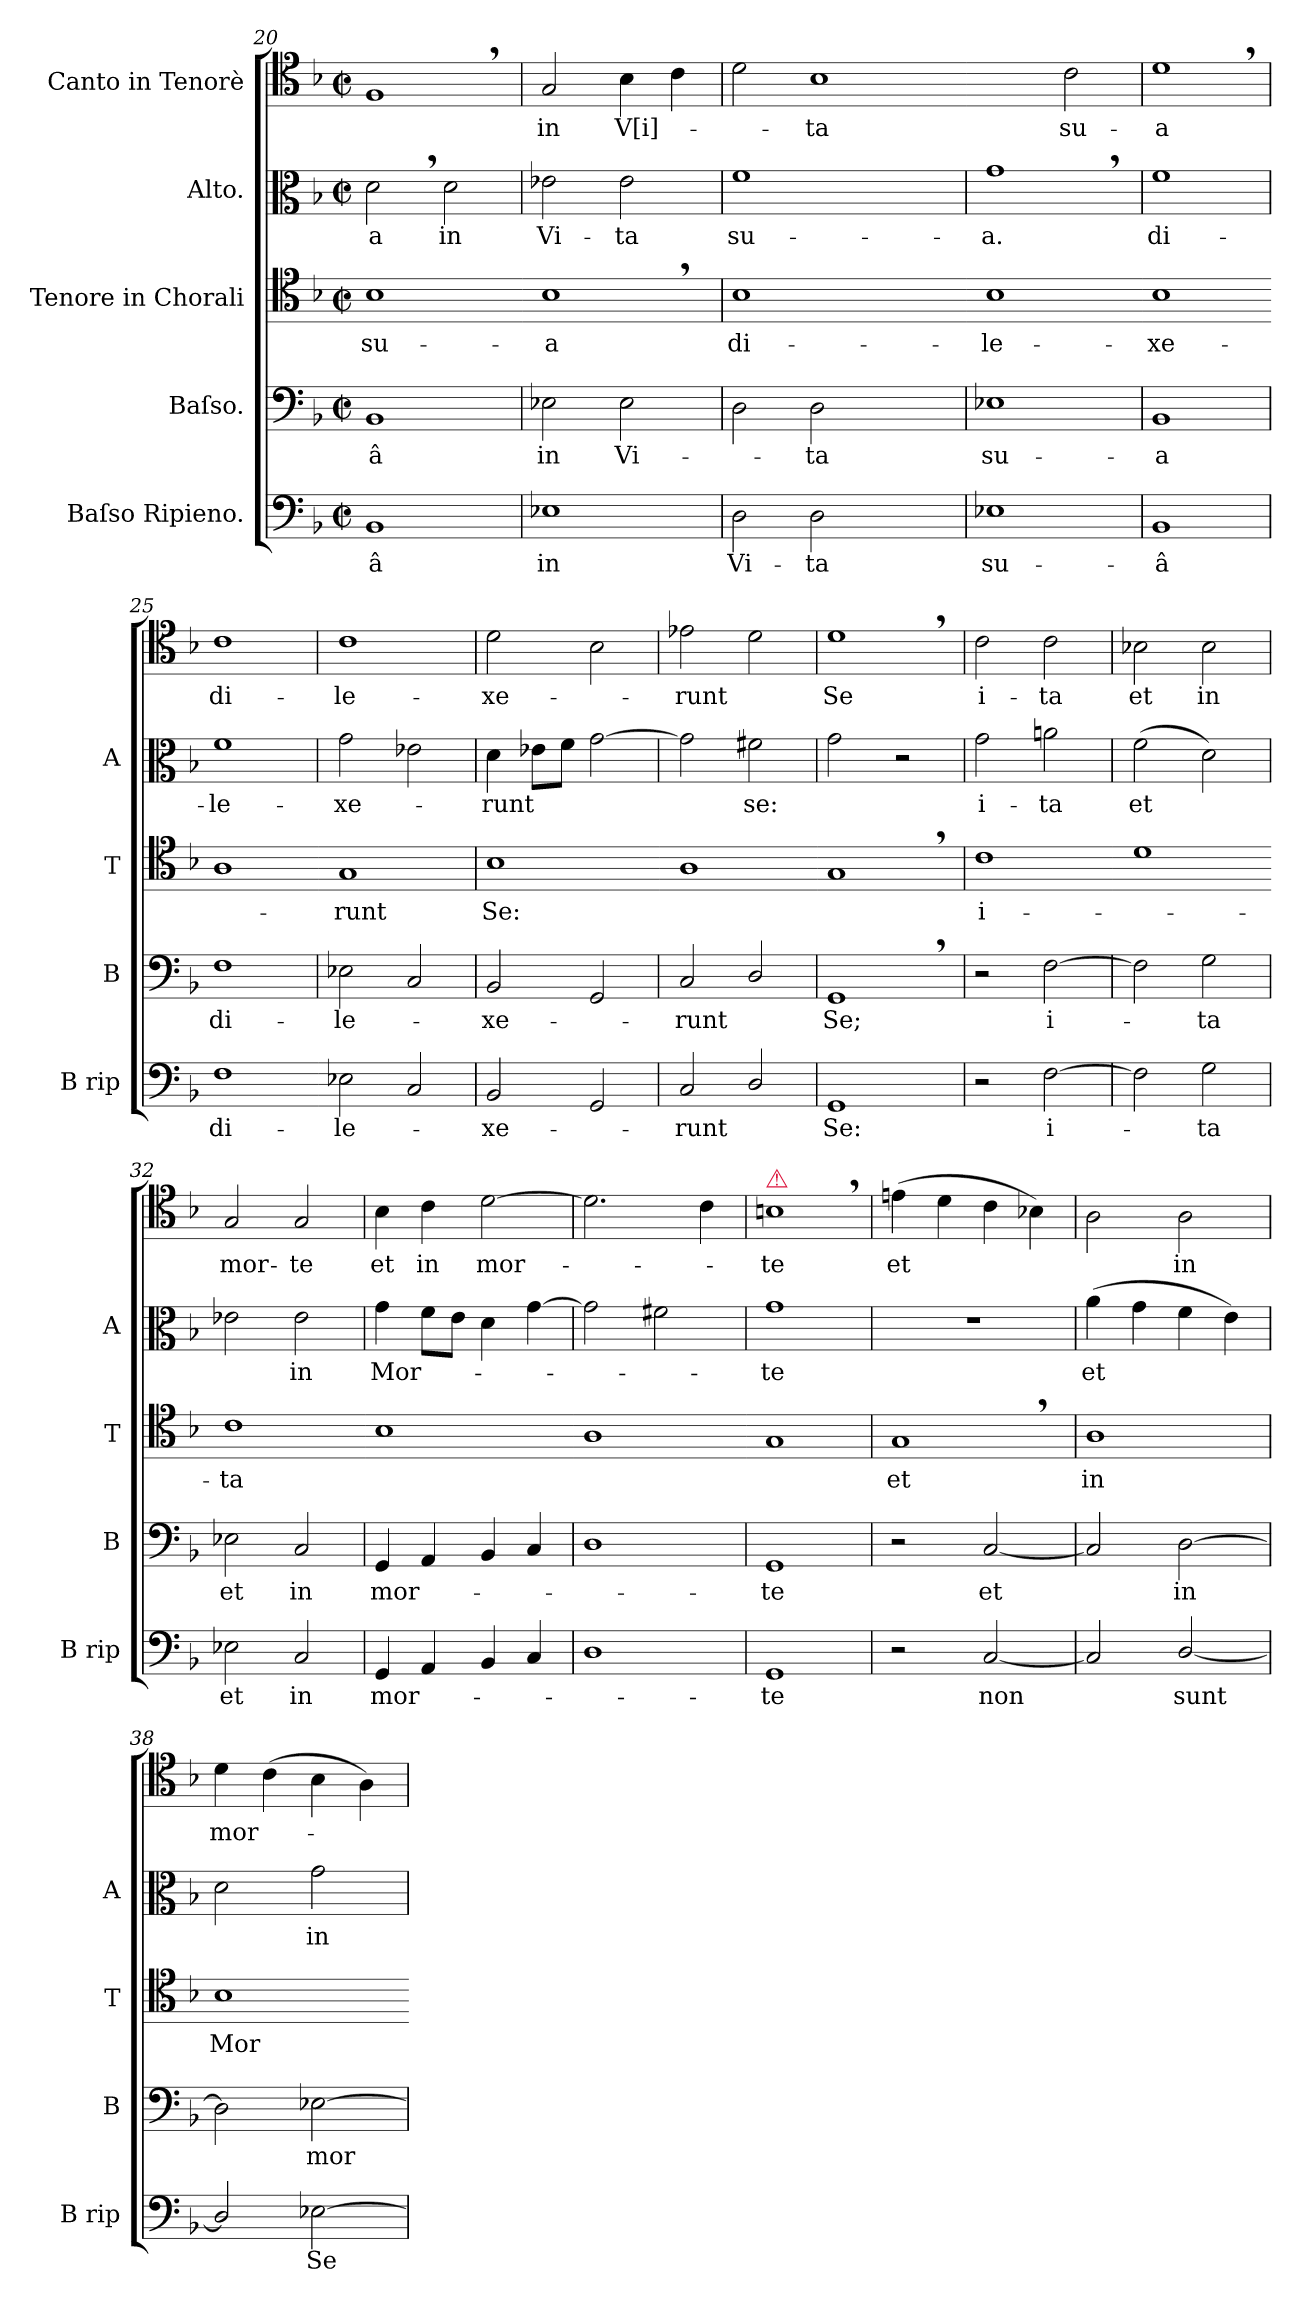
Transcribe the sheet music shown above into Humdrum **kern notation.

**kern	**text	**kern	**text	**kern	**text	**kern	**text	**kern	**text
*part5	*part5	*part4	*part4	*part3	*part3	*part2	*part2	*part1	*part1
*staff5	*staff5	*staff4	*staff4	*staff3	*staff3	*staff2	*staff2	*staff1	*staff1
*I"Baſso Ripieno.	*	*I"Baſso.	*	*I"Tenore in Chorali	*	*I"Alto.	*	*I"Canto in Tenorè	*
*I'B rip	*	*I'B	*	*I'T	*	*I'A	*	*	*
*clefF4	*	*clefF4	*	*clefC4	*	*clefC3	*	*clefC4	*
*k[b-]	*	*k[b-]	*	*k[b-]	*	*k[b-]	*	*k[b-]	*
*F:	*	*F:	*	*F:	*	*F:	*	*F:	*
*M2/2	*	*M2/2	*	*M2/2	*	*M2/2	*	*M2/2	*
*met(c|)	*	*met(c|)	*	*met(c|)	*	*met(c|)	*	*met(c|)	*
=20	=20	=20	=20	=20	=20	=20	=20	=20	=20
1BB-	-â	1BB-	-â	1B-	su-	2d,\	-a	1F,	.
.	.	.	.	.	.	2d\	in	.	.
=21	=21	=21	=21	=21-	=21	=21	=21	=21	=21
!	!LO:LY:i	!	!	!	!	!	!	!	!
1E-X	in	2E-X\	in	1B-,	-a	2e-X\	Vi-	2G/	in
.	.	2E-\	Vi-	.	.	2e-\	-ta	4B-\	V[i]-
.	.	.	.	.	.	.	.	4c\	.
=22	=22	=22	=22	=22	=22	=22	=22	=22	=22
!	!LO:LY:i	!	!	!	!	!	!	!	!
2D\	Vi-	2D\	.	1B-	di-	1f	su-	2d\	.
!	!LO:LY:i	!	!	!	!	!	!	!	!
2D\	-ta	2D\	-ta	.	.	.	.	1B-	-ta
2ryy	.	2ryy	.	2ryy	.	2ryy	.	.	.
=23	=23-	=23	=23-	=23-	=23-	=23	=23-	=23-	=23-
!	!LO:LY:i	!	!	!	!	!	!	!	!
1E-X	su-	1E-X	su-	1B-	-le-	1g,	-a.	2ryy	.
.	.	.	.	.	.	.	.	2c\	su-
=24	=24	=24	=24	=24-	=24	=24	=24	=24	=24
!	!LO:LY:i	!	!	!	!	!	!	!	!
1BB-	-â	1BB-	-a	1B-	-xe-	1f	di-	1d,	-a
=25	=25	=25	=25	=25-	=25	=25	=25	=25	=25
1F	di-	1F	di-	1A	.	1f	-le-	1c	di-
=26-	=26	=26	=26	=26-	=26	=26	=26	=26	=26
2E-X\	-le-	2E-X\	-le-	1G	-runt	2g\	-xe-	1c	-le-
2C/	.	2C/	.	.	.	2e-X\	.	.	.
=27	=27	=27	=27	=27	=27	=27	=27	=27	=27
2BB-/	-xe-	2BB-/	-xe-	1B-	Se:	4d\	-runt	2d\	-xe-
.	.	.	.	.	.	8e-X\L	.	.	.
.	.	.	.	.	.	8f\J	.	.	.
2GG/	.	2GG/	.	.	.	[2g\	.	2B-\	.
=28	=28	=28	=28	=28-	=28	=28	=28	=28	=28
2C/	-runt	2C/	-runt	1A	.	2g\]	.	2e-X\	-runt
2D/	.	2D/	.	.	.	2f#X\	se:	2d\	.
=29	=29	=29	=29	=29-	=29	=29	=29	=29	=29
1GG	Se:	1GG,	Se;	1G,	.	2g\	.	1d,	Se
.	.	.	.	.	.	2r	.	.	.
=30	=30	=30	=30	=30	=30	=30	=30	=30	=30
2r	.	2r	.	1c	i-	2g\	i-	2c\	i-
[2F\	i-	[2F\	i-	.	.	2an\	-ta	2c\	-ta
=31	=31	=31	=31	=31-	=31	=31	=31	=31	=31
2F\]	.	2F\]	.	1d	.	(2f\	et	2B-X\	et
2G\	-ta	2G\	-ta	.	.	2d\)	.	2B-\	in
=32	=32	=32	=32	=32-	=32	=32	=32	=32	=32
2E-X\	et	2E-X\	et	1c	-ta	2e-X\	.	2G/	mor-
2C/	in	2C/	in	.	.	2e-\	in	2G/	-te
=33	=33	=33	=33	=33-	=33	=33	=33	=33	=33
4GG/	mor-	4GG/	mor-	1B-	.	4g\	Mor-	4B-\	et
4AA/	.	4AA/	.	.	.	8f\L	.	4c\	in
.	.	.	.	.	.	8e\J	.	.	.
4BB-/	.	4BB-/	.	.	.	4d\	.	[2d\	mor-
4C/	.	4C/	.	.	.	[4g\	.	.	.
=34	=34	=34	=34	=34-	=34	=34	=34	=34	=34
1D	.	1D	.	1A	.	2g\]	.	2.d\]	.
.	.	.	.	.	.	2f#X\	.	.	.
.	.	.	.	.	.	.	.	4c\	.
=35	=35	=35	=35	=35-	=35	=35	=35	=35	=35
1GG	-te	1GG	-te	1G	.	1g	-te	1Bn,	-te
!	!	!	!	!	!	!	!	!LO:TX:a:color=crimson:t=⚠	!
=36	=36	=36	=36	=36	=36	=36	=36	=36	=36
2r	.	2r	.	1G,	et	1r	.	(4en\	et
.	.	.	.	.	.	.	.	4d\	.
[2C/	non	[2C/	et	.	.	.	.	4c\	.
.	.	.	.	.	.	.	.	4B-X\)	.
=37	=37	=37	=37	=37	=37	=37	=37	=37	=37
2C/]	.	2C/]	.	1A	in	(4a\	et	2A\	.
.	.	.	.	.	.	4g\	.	.	.
[2D/	sunt	[2D\	in	.	.	4f\	.	2A\	in
.	.	.	.	.	.	4e\)	.	.	.
=38	=38	=38	=38	=38	=38	=38	=38	=38	=38
2D/]	.	2D\]	.	1B-	Mor-	2d\	.	4d\	mor-
.	.	.	.	.	.	.	.	(4c\	.
[2E-X\	Se-	[2E-X\	mor-	.	.	2g\	in	4B-\	.
.	.	.	.	.	.	.	.	4A\)	.
=	=	=	=	=-	=	=	=	=	=
*-	*-	*-	*-	*-	*-	*-	*-	*-	*-
